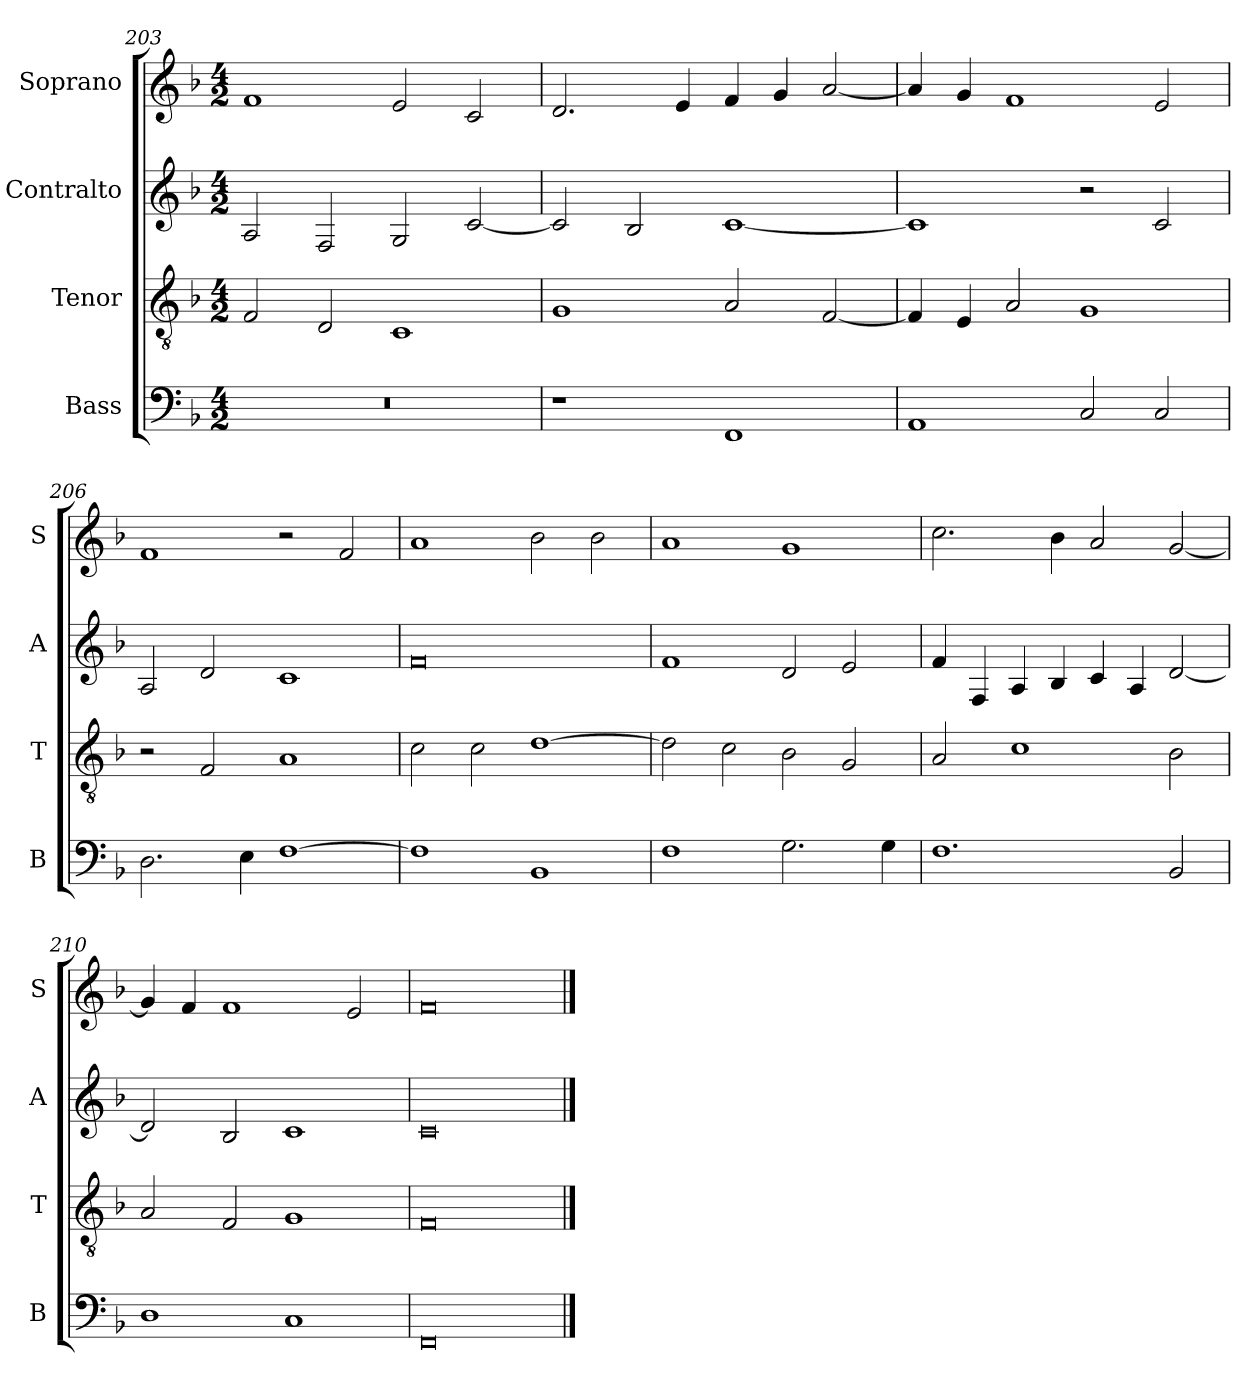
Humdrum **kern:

**kern	**kern	**kern	**kern
*part4	*part3	*part2	*part1
*staff4	*staff3	*staff2	*staff1
*I"Bass	*I"Tenor	*I"Contralto	*I"Soprano
*I'B	*I'T	*I'A	*I'S
*clefF4	*clefGv2	*clefG2	*clefG2
*k[b-]	*k[b-]	*k[b-]	*k[b-]
*F:ion	*F:ion	*F:ion	*F:ion
*M4/2	*M4/2	*M4/2	*M4/2
=203	=203	=203	=203
0r	2F	2A	1f
.	2D	2F	.
.	1C	2G	2e
.	.	[2c	2c
=204	=204	=204	=204
1r	1G	2c]	2.d
.	.	2B-	.
.	.	.	4e
1FF	2A	[1c	4f
.	.	.	4g
.	[2F	.	[2a
=205	=205	=205	=205
1AA	4F]	1c]	4a]
.	4E	.	4g
.	2A	.	1f
2C	1G	2r	.
2C	.	2c	2e
=206	=206	=206	=206
2.D	2r	2A	1f
.	2F	2d	.
4E	.	.	.
[1F	1A	1c	2r
.	.	.	2f
=207	=207	=207	=207
1F]	2c	0f	1a
.	2c	.	.
1BB-	[1d	.	2b-
.	.	.	2b-
=208	=208	=208	=208
1F	2d]	1f	1a
.	2c	.	.
2.G	2B-	2d	1g
.	2G	2e	.
4G	.	.	.
=209	=209	=209	=209
1.F	2A	4f	2.cc
.	.	4F	.
.	1c	4A	.
.	.	4B-	4b-
.	.	4c	2a
.	.	4A	.
2BB-	2B-	[2d	[2g
=210	=210	=210	=210
1D	2A	2d]	4g]
.	.	.	4f
.	2F	2B-	1f
1C	1G	1c	.
.	.	.	2e
=211	=211	=211	=211
0FF	0F	0c	0f
==	==	==	==
*-	*-	*-	*-
